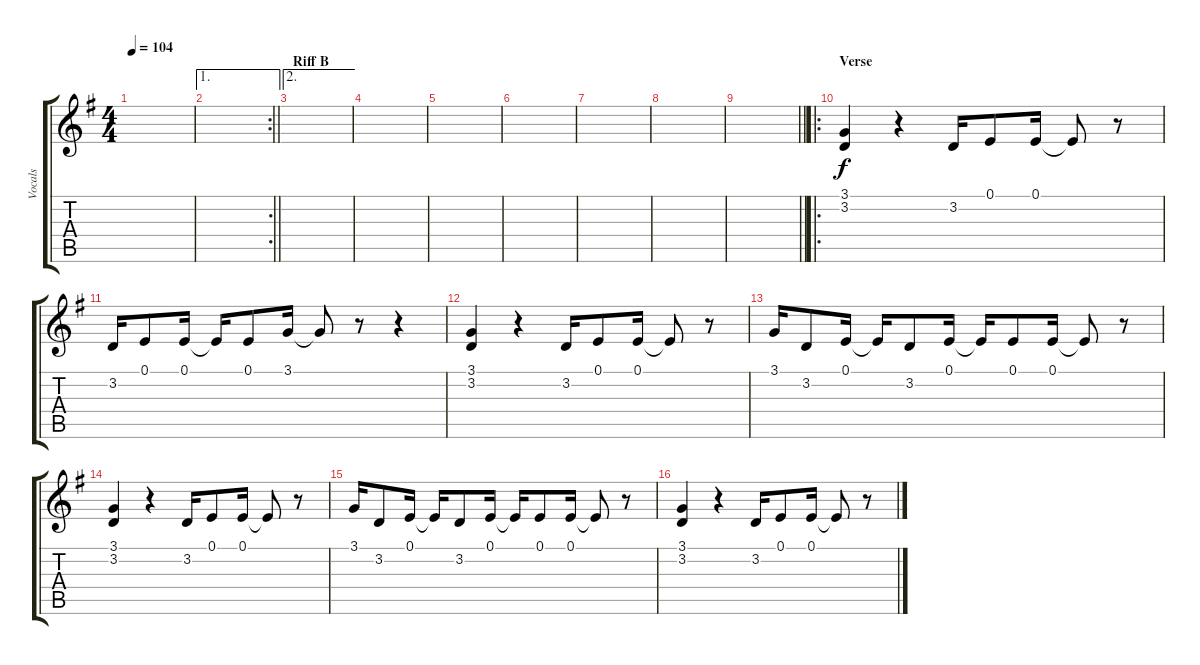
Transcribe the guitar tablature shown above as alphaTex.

\track ("Vocals" "Vocals") {instrument lead6voice}
\staff {score tabs}
\tuning (E4 B3 G3 D3 A2 E2) {hide}
\ts (4 4)
\tempo 104
\clef g2
\ks eminor
|
\ae 1
\rc 2
\barLineRight lightlight
|
\ae 2
\section ("" "Riff B")
|
|
|
|
|
|
\barLineRight lightlight
|
\ro
\section ("" "Verse")
(3.1 3.2).4 r.4 3.2.16 0.1.8 0.1.16 0.1{t}.8 r.8 |
3.2.16 0.1.8 0.1.16 0.1{t}.16 0.1.8 3.1.16 3.1{t}.8 r.8 r.4 |
(3.1 3.2).4 r.4 3.2.16 0.1.8 0.1.16 0.1{t}.8 r.8 |
3.1.16 3.2.8 0.1.16 0.1{t}.16 3.2.8 0.1.16 0.1{t}.16 0.1.8 0.1.16 0.1{t}.8 r.8 |
(3.1 3.2).4 r.4 3.2.16 0.1.8 0.1.16 0.1{t}.8 r.8 |
3.1.16 3.2.8 0.1.16 0.1{t}.16 3.2.8 0.1.16 0.1{t}.16 0.1.8 0.1.16 0.1{t}.8 r.8 |
(3.1 3.2).4 r.4 3.2.16 0.1.8 0.1.16 0.1{t}.8 r.8
